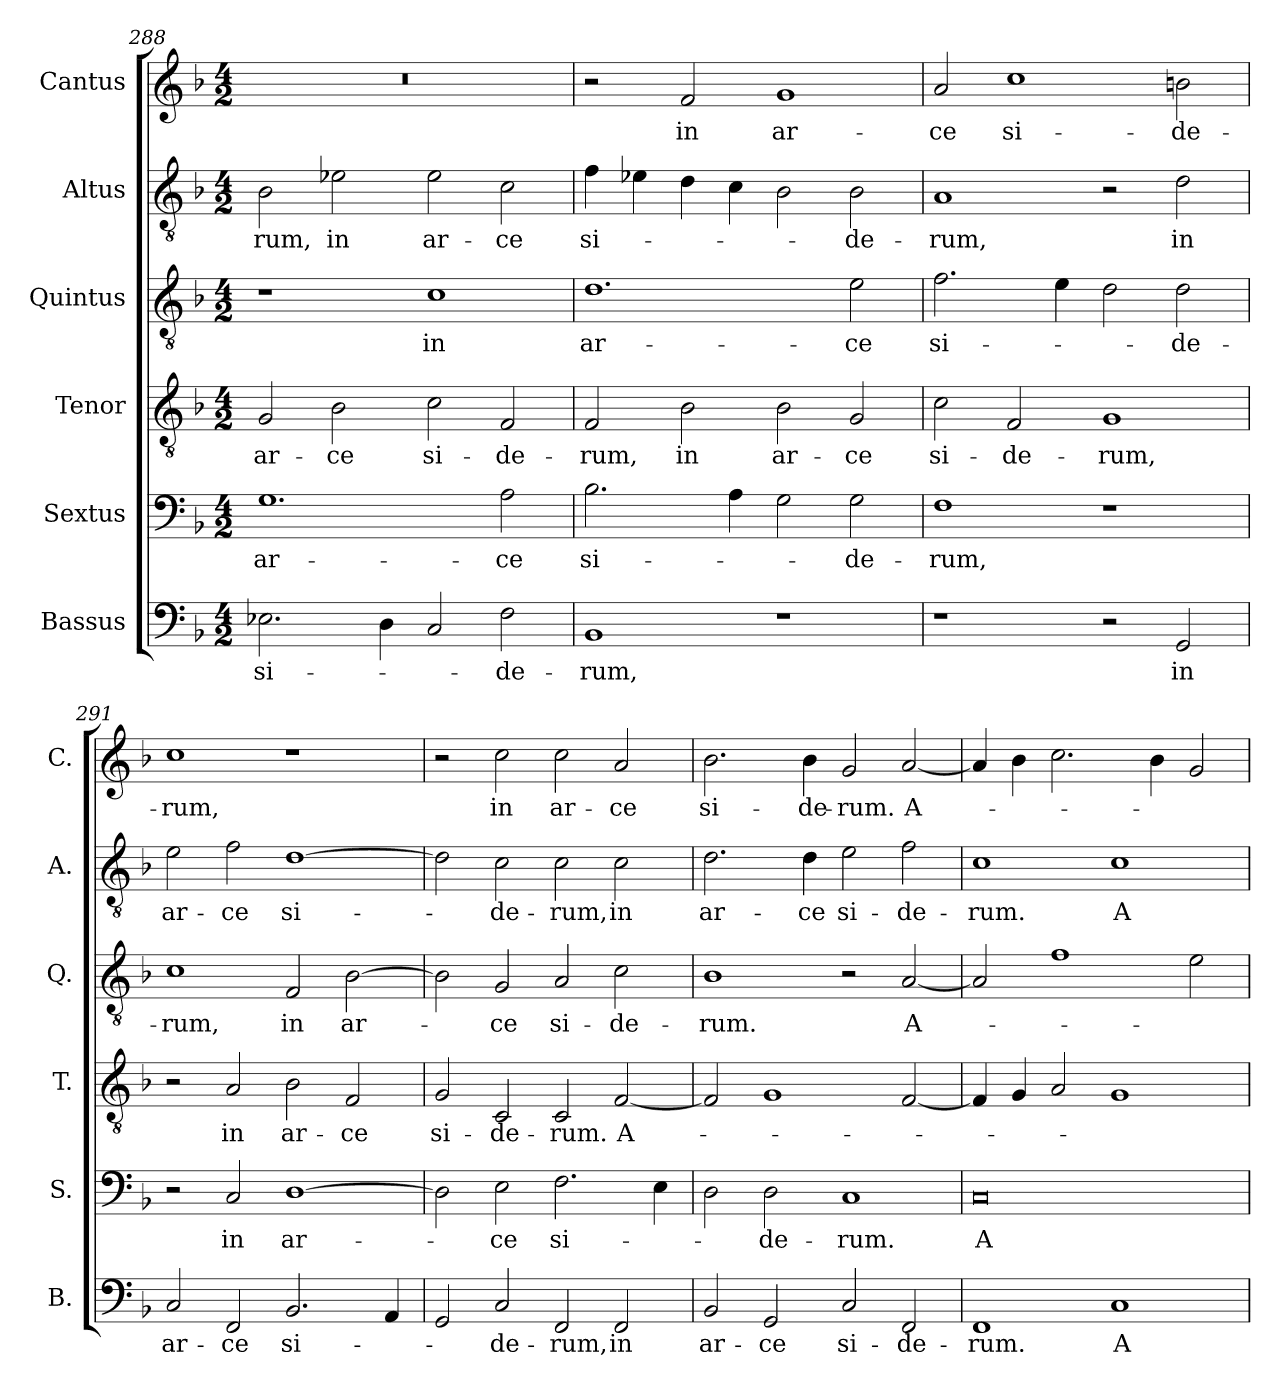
**kern	**text	**kern	**text	**kern	**text	**kern	**text	**kern	**text	**kern	**text
*part6	*part6	*part5	*part5	*part4	*part4	*part3	*part3	*part2	*part2	*part1	*part1
*staff6	*staff6	*staff5	*staff5	*staff4	*staff4	*staff3	*staff3	*staff2	*staff2	*staff1	*staff1
*I"Bassus	*	*I"Sextus	*	*I"Tenor	*	*I"Quintus	*	*I"Altus	*	*I"Cantus	*
*I'B.	*	*I'S.	*	*I'T.	*	*I'Q.	*	*I'A.	*	*I'C.	*
*clefF4	*	*clefF4	*	*clefGv2	*	*clefGv2	*	*clefGv2	*	*clefG2	*
*k[b-]	*	*k[b-]	*	*k[b-]	*	*k[b-]	*	*k[b-]	*	*k[b-]	*
*F:	*	*F:	*	*F:	*	*F:	*	*F:	*	*F:	*
*M4/2	*	*M4/2	*	*M4/2	*	*M4/2	*	*M4/2	*	*M4/2	*
=288	=288	=288	=288	=288	=288	=288	=288	=288	=288	=288	=288
2.E-X\	si-	1.G	ar-	2G/	ar-	1r	.	2B-\	-rum,	0r	.
.	.	.	.	2B-\	-ce	.	.	2e-X\	in	.	.
4D\	.	.	.	.	.	.	.	.	.	.	.
2C/	.	.	.	2c\	si-	1c	in	2e-\	ar-	.	.
2F\	-de-	2A\	-ce	2F/	-de-	.	.	2c\	-ce	.	.
=289	=289	=289	=289	=289	=289	=289	=289	=289	=289	=289	=289
1BB-	-rum,	2.B-\	si-	2F/	-rum,	1.d	ar-	4f\	si-	2r	.
.	.	.	.	.	.	.	.	4e-X\	.	.	.
.	.	.	.	2B-\	in	.	.	4d\	.	2f/	in
.	.	4A\	.	.	.	.	.	4c\	.	.	.
1r	.	2G\	.	2B-\	ar-	.	.	2B-\	.	1g	ar-
.	.	2G\	-de-	2G/	-ce	2e\	-ce	2B-\	-de-	.	.
=290	=290	=290	=290	=290	=290	=290	=290	=290	=290	=290	=290
1r	.	1F	-rum,	2c\	si-	2.f\	si-	1A	-rum,	2a/	-ce
.	.	.	.	2F/	-de-	.	.	.	.	1cc	si-
.	.	.	.	.	.	4e\	.	.	.	.	.
2r	.	1r	.	1G	-rum,	2d\	.	2r	.	.	.
2GG/	in	.	.	.	.	2d\	-de-	2d\	in	2bn\	-de-
=291	=291	=291	=291	=291	=291	=291	=291	=291	=291	=291	=291
2C/	ar-	2r	.	2r	.	1c	-rum,	2e\	ar-	1cc	-rum,
2FF/	-ce	2C/	in	2A/	in	.	.	2f\	-ce	.	.
2.BB-/	si-	[1D	ar-	2B-\	ar-	2F/	in	[1d	si-	1r	.
.	.	.	.	2F/	-ce	[2B-\	ar-	.	.	.	.
4AA/	.	.	.	.	.	.	.	.	.	.	.
!!LO:PB:g=z
=292	=292	=292	=292	=292	=292	=292	=292	=292	=292	=292	=292
2GG/	.	2D\]	.	2G/	si-	2B-\]	.	2d\]	.	2r	.
2C/	-de-	2E\	-ce	2C/	-de-	2G/	-ce	2c\	-de-	2cc\	in
2FF/	-rum,	2.F\	si-	2C/	-rum.	2A/	si-	2c\	-rum,	2cc\	ar-
2FF/	in	.	.	[2F/	A-	2c\	-de-	2c\	in	2a/	-ce
.	.	4E\	.	.	.	.	.	.	.	.	.
=293	=293	=293	=293	=293	=293	=293	=293	=293	=293	=293	=293
2BB-/	ar-	2D\	.	2F/]	.	1B-	-rum.	2.d\	ar-	2.b-\	si-
2GG/	-ce	2D\	-de-	1G	.	.	.	.	.	.	.
.	.	.	.	.	.	.	.	4d\	-ce	4b-\	-de-
2C/	si-	1C	-rum.	.	.	2r	.	2e\	si-	2g/	-rum.
2FF/	-de-	.	.	[2F/	.	[2A/	A-	2f\	-de-	[2a/	A-
=294	=294	=294	=294	=294	=294	=294	=294	=294	=294	=294	=294
1FF	-rum.	0C	A-	4F/]	.	2A/]	.	1c	-rum.	4a/]	.
.	.	.	.	4G/	.	.	.	.	.	4b-\	.
.	.	.	.	2A/	.	1f	.	.	.	2.cc\	.
1C	A-	.	.	1G	.	.	.	1c	A-	.	.
.	.	.	.	.	.	.	.	.	.	4b-\	.
.	.	.	.	.	.	2e\	.	.	.	2g/	.
=	=	=	=	=	=	=	=	=	=	=	=
*-	*-	*-	*-	*-	*-	*-	*-	*-	*-	*-	*-
